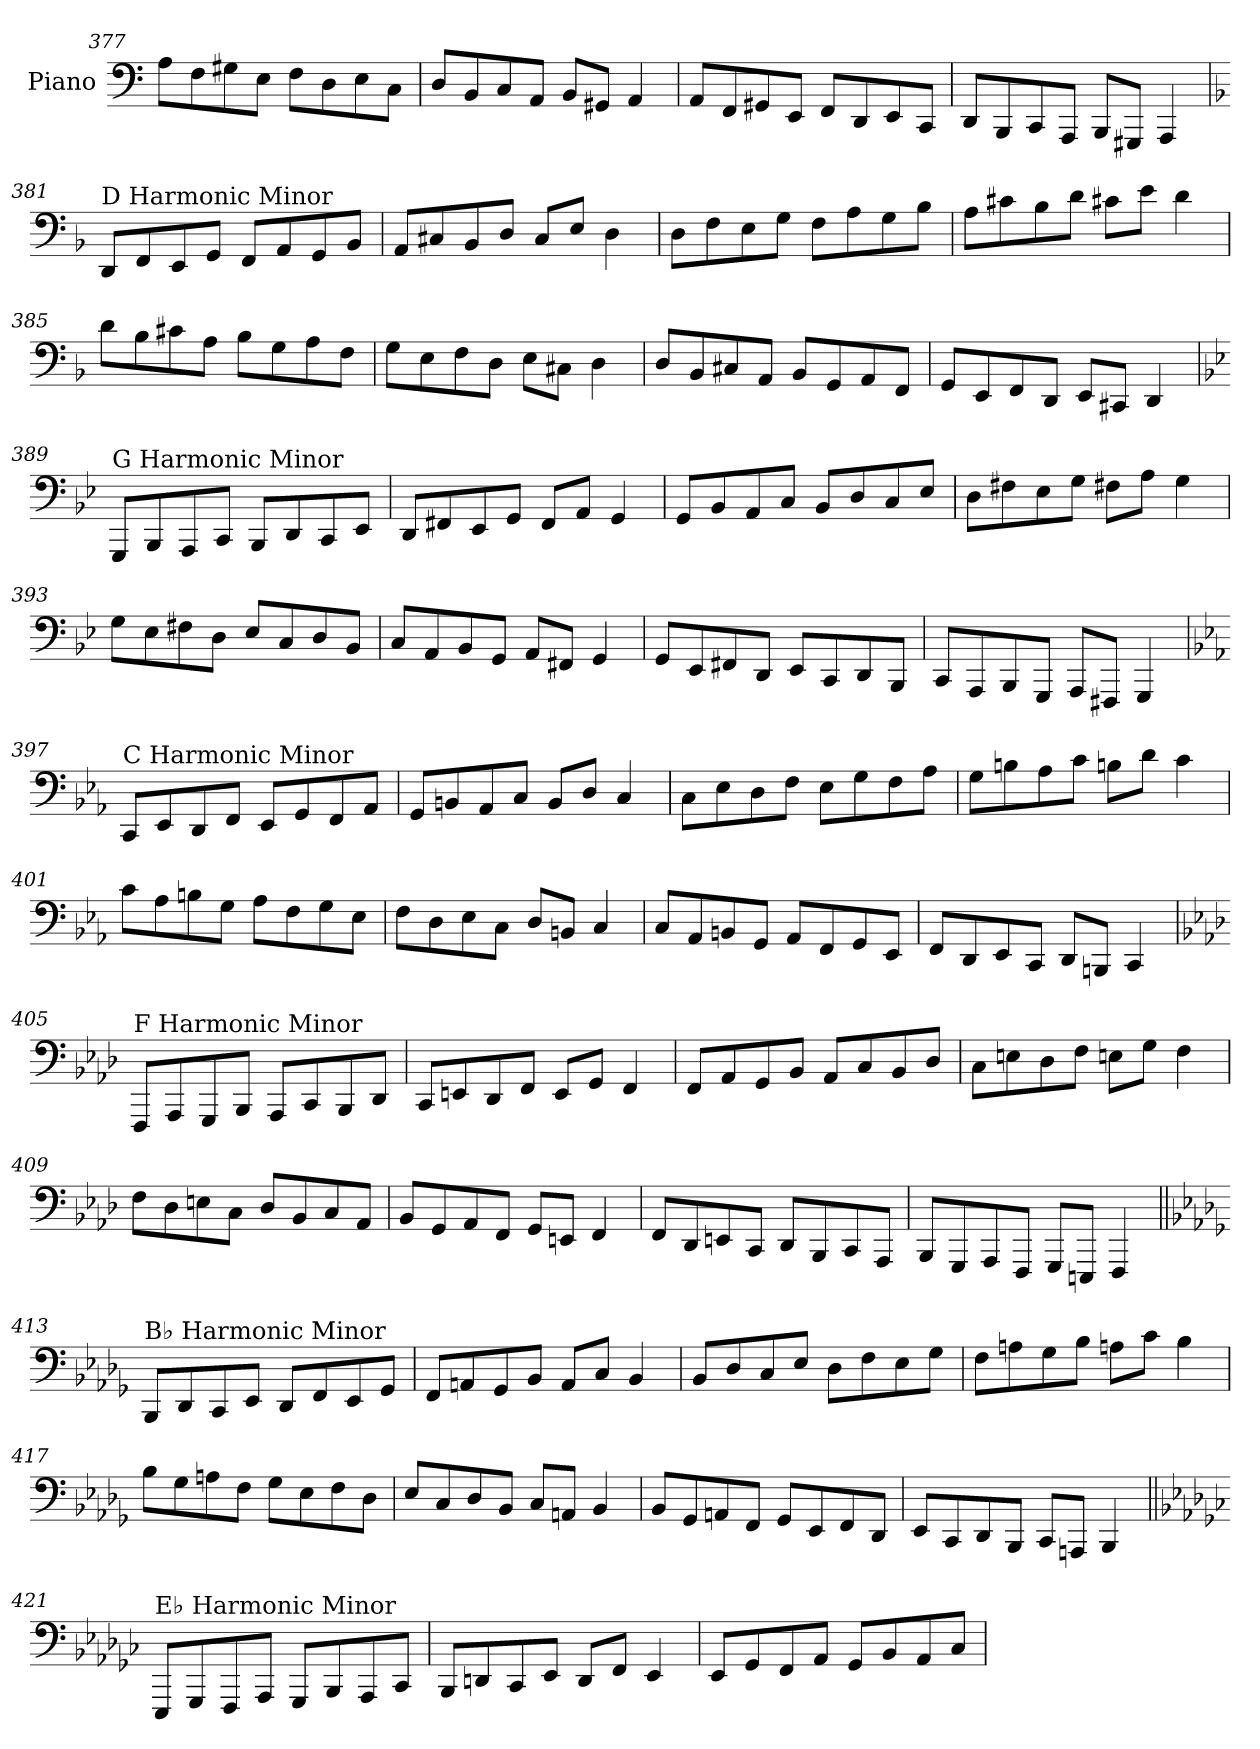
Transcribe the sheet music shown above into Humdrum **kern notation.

**kern
*part1
*staff1
*I"Piano
*I'Pno.
!!LO:LB:g=z
*clefF4
*k[]
=377
8A\L
8F\
8G#X\
8E\J
8F\L
8D\
8E\
8C\J
=378
8D/L
8BB/
8C/
8AA/J
8BB/L
8GG#X/J
4AA/
=379
8AA/L
8FF/
8GG#X/
8EE/J
8FF/L
8DD/
8EE/
8CC/J
=380
8DD/L
8BBB/
8CC/
8AAA/J
8BBB/L
8GGG#X/J
4AAA/
!!LO:LB:g=z
=381
*k[b-]
!LO:TX:a:t=D Harmonic Minor
8DD/L
8FF/
8EE/
8GG/J
8FF/L
8AA/
8GG/
8BB-/J
=382
8AA/L
8C#X/
8BB-/
8D/J
8C#/L
8E/J
4D\
=383
8D\L
8F\
8E\
8G\J
8F\L
8A\
8G\
8B-\J
=384
8A\L
8c#X\
8B-\
8d\J
8c#X\L
8e\J
4d\
!!LO:LB:g=z
=385
8d\L
8B-\
8c#X\
8A\J
8B-\L
8G\
8A\
8F\J
=386
8G\L
8E\
8F\
8D\J
8E\L
8C#X\J
4D\
=387
8D/L
8BB-/
8C#X/
8AA/J
8BB-/L
8GG/
8AA/
8FF/J
=388
8GG/L
8EE/
8FF/
8DD/J
8EE/L
8CC#X/J
4DD/
!!LO:LB:g=z
=389
*k[b-e-]
!LO:TX:a:t=G Harmonic Minor
8GGG/L
8BBB-/
8AAA/
8CC/J
8BBB-/L
8DD/
8CC/
8EE-/J
=390
8DD/L
8FF#X/
8EE-/
8GG/J
8FF#/L
8AA/J
4GG/
=391
8GG/L
8BB-/
8AA/
8C/J
8BB-/L
8D/
8C/
8E-/J
=392
8D\L
8F#X\
8E-\
8G\J
8F#X\L
8A\J
4G\
!!LO:LB:g=z
=393
8G\L
8E-\
8F#X\
8D\J
8E-/L
8C/
8D/
8BB-/J
=394
8C/L
8AA/
8BB-/
8GG/J
8AA/L
8FF#X/J
4GG/
=395
8GG/L
8EE-/
8FF#X/
8DD/J
8EE-/L
8CC/
8DD/
8BBB-/J
=396
8CC/L
8AAA/
8BBB-/
8GGG/J
8AAA/L
8FFF#X/J
4GGG/
!!LO:LB:g=z
=397
*k[b-e-a-]
!LO:TX:a:t=C Harmonic Minor
8CC/L
8EE-/
8DD/
8FF/J
8EE-/L
8GG/
8FF/
8AA-/J
=398
8GG/L
8BBn/
8AA-/
8C/J
8BB/L
8D/J
4C/
=399
8C\L
8E-\
8D\
8F\J
8E-\L
8G\
8F\
8A-\J
=400
8G\L
8Bn\
8A-\
8c\J
8Bn\L
8d\J
4c\
!!LO:LB:g=z
=401
8c\L
8A-\
8Bn\
8G\J
8A-\L
8F\
8G\
8E-\J
=402
8F\L
8D\
8E-\
8C\J
8D/L
8BBn/J
4C/
=403
8C/L
8AA-/
8BBn/
8GG/J
8AA-/L
8FF/
8GG/
8EE-/J
=404
8FF/L
8DD/
8EE-/
8CC/J
8DD/L
8BBBn/J
4CC/
!!LO:PB:g=z
=405
*k[b-e-a-d-]
!LO:TX:a:t=F Harmonic Minor
8FFF/L
8AAA-/
8GGG/
8BBB-/J
8AAA-/L
8CC/
8BBB-/
8DD-/J
=406
8CC/L
8EEn/
8DD-/
8FF/J
8EE/L
8GG/J
4FF/
=407
8FF/L
8AA-/
8GG/
8BB-/J
8AA-/L
8C/
8BB-/
8D-/J
=408
8C\L
8En\
8D-\
8F\J
8En\L
8G\J
4F\
!!LO:LB:g=z
=409
8F\L
8D-\
8En\
8C\J
8D-/L
8BB-/
8C/
8AA-/J
=410
8BB-/L
8GG/
8AA-/
8FF/J
8GG/L
8EEn/J
4FF/
=411
8FF/L
8DD-/
8EEn/
8CC/J
8DD-/L
8BBB-/
8CC/
8AAA-/J
=412
8BBB-/L
8GGG/
8AAA-/
8FFF/J
8GGG/L
8EEEn/J
4FFF/
!!LO:LB:g=z
=413||
*k[b-e-a-d-g-]
!LO:TX:a:t=B♭ Harmonic Minor
8BBB-/L
8DD-/
8CC/
8EE-/J
8DD-/L
8FF/
8EE-/
8GG-/J
=414
8FF/L
8AAn/
8GG-/
8BB-/J
8AA/L
8C/J
4BB-/
=415
8BB-/L
8D-/
8C/
8E-/J
8D-\L
8F\
8E-\
8G-\J
=416
8F\L
8An\
8G-\
8B-\J
8An\L
8c\J
4B-\
!!LO:LB:g=z
=417
8B-\L
8G-\
8An\
8F\J
8G-\L
8E-\
8F\
8D-\J
=418
8E-/L
8C/
8D-/
8BB-/J
8C/L
8AAn/J
4BB-/
=419
8BB-/L
8GG-/
8AAn/
8FF/J
8GG-/L
8EE-/
8FF/
8DD-/J
=420
8EE-/L
8CC/
8DD-/
8BBB-/J
8CC/L
8AAAn/J
4BBB-/
!!LO:LB:g=z
=421||
*k[b-e-a-d-g-c-]
!LO:TX:a:t=E♭ Harmonic Minor
8EEE-/L
8GGG-/
8FFF/
8AAA-/J
8GGG-/L
8BBB-/
8AAA-/
8CC-/J
=422
8BBB-/L
8DDn/
8CC-/
8EE-/J
8DD/L
8FF/J
4EE-/
=423
8EE-/L
8GG-/
8FF/
8AA-/J
8GG-/L
8BB-/
8AA-/
8C-/J
=
*-
